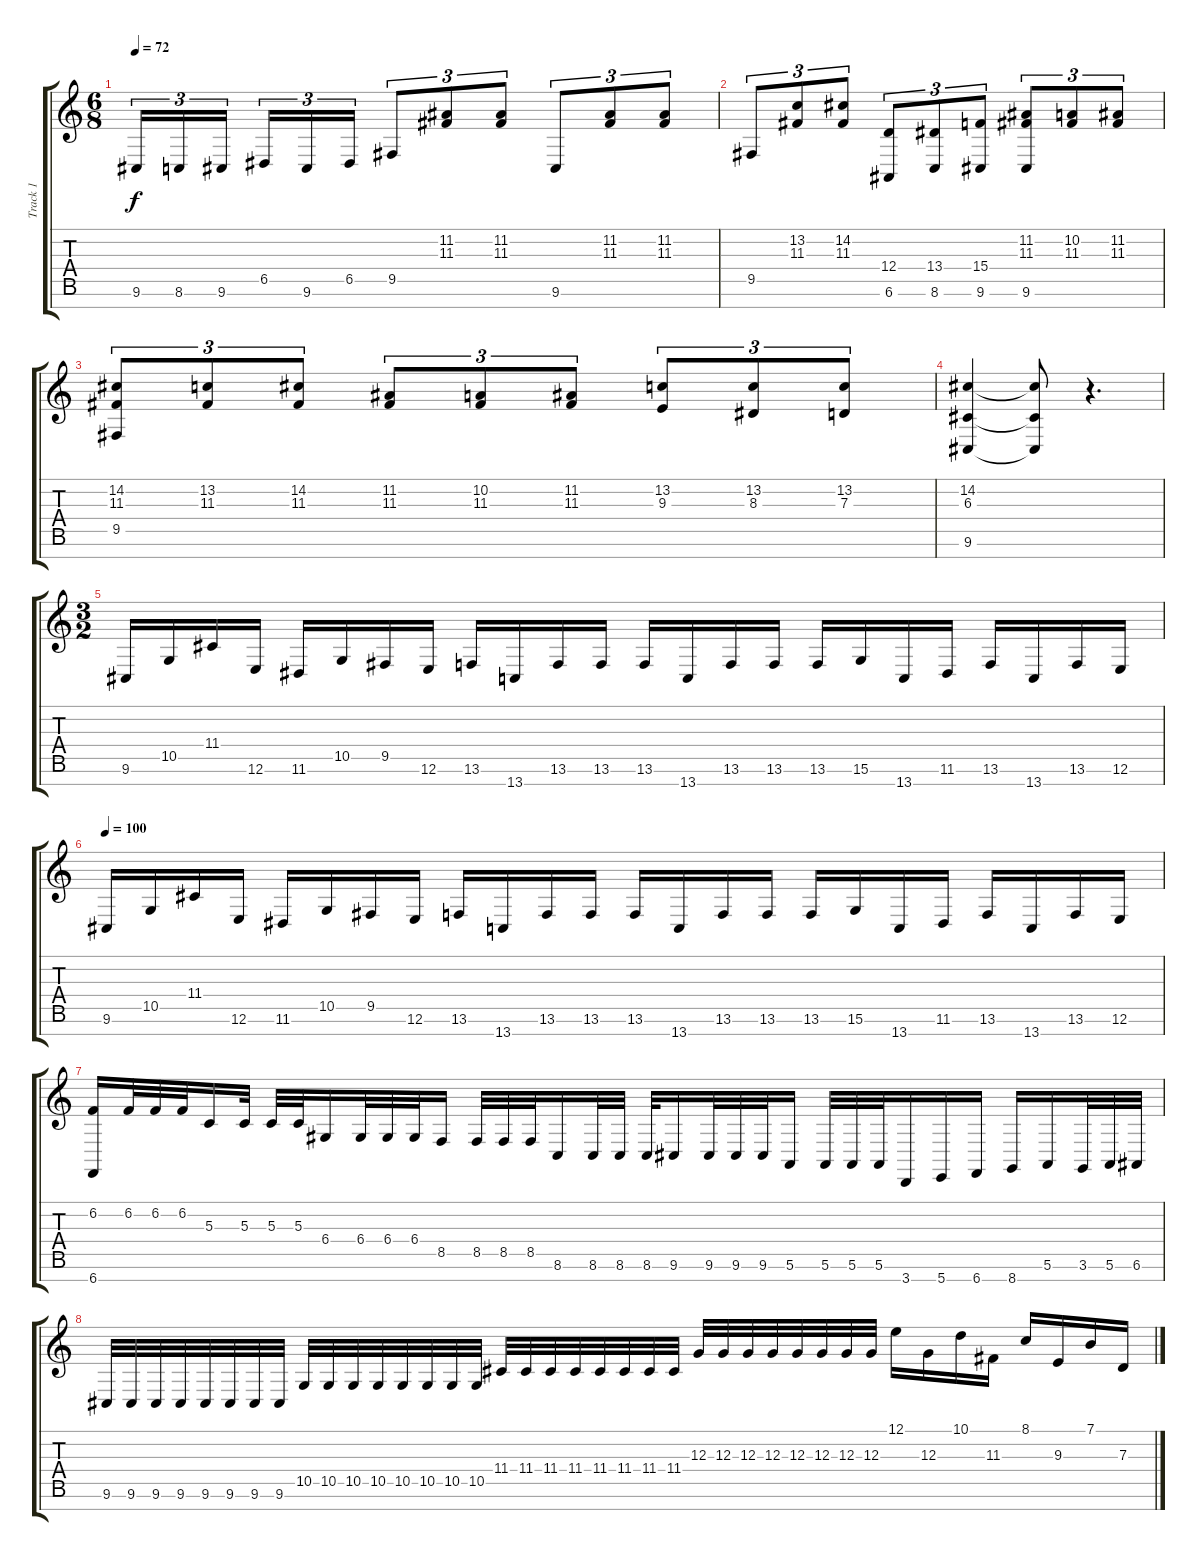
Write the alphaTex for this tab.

\track ("Track 1" "Track 1") {instrument stringensemble1}
\staff {score tabs}
\tuning (E4 B3 G3 D3 A2 E2 B1) {hide}
\ts (6 8)
\tempo 72
\clef g2
\ks c
9.6.16{tu (3 2) dy f} 8.6.16{tu (3 2)} 9.6.16{tu (3 2)} 6.5.16{tu (3 2)} 9.6.16{tu (3 2)} 6.5.16{tu (3 2)} 9.5.8{tu (3 2)} (11.2 11.3).8{tu (3 2)} (11.2 11.3).8{tu (3 2)} 9.6.8{tu (3 2)} (11.2 11.3).8{tu (3 2)} (11.2 11.3).8{tu (3 2)} |
9.5.8{tu (3 2)} (13.2 11.3).8{tu (3 2)} (14.2 11.3).8{tu (3 2)} (12.4 6.6).8{tu (3 2)} (13.4 8.6).8{tu (3 2)} (15.4 9.6).8{tu (3 2)} (11.2 11.3 9.6).8{tu (3 2)} (10.2 11.3).8{tu (3 2)} (11.2 11.3).8{tu (3 2)} |
(14.2 11.3 9.5).8{tu (3 2)} (13.2 11.3).8{tu (3 2)} (14.2 11.3).8{tu (3 2)} (11.2 11.3).8{tu (3 2)} (10.2 11.3).8{tu (3 2)} (11.2 11.3).8{tu (3 2)} (13.2 9.3).8{tu (3 2)} (13.2 8.3).8{tu (3 2)} (13.2 7.3).8{tu (3 2)} |
(14.2 6.3 9.6).4 (14.2{t} 6.3{t} 9.6{t}).8 r.4{d} |
\ts (3 2)
9.6.16 10.5.16 11.4.16 12.6.16 11.6.16 10.5.16 9.5.16 12.6.16 13.6.16 13.7.16 13.6.16 13.6.16 13.6.16 13.7.16 13.6.16 13.6.16 13.6.16 15.6.16 13.7.16 11.6.16 13.6.16 13.7.16 13.6.16 12.6.16 |
\tempo 100
9.6.16 10.5.16 11.4.16 12.6.16 11.6.16 10.5.16 9.5.16 12.6.16 13.6.16 13.7.16 13.6.16 13.6.16 13.6.16 13.7.16 13.6.16 13.6.16 13.6.16 15.6.16 13.7.16 11.6.16 13.6.16 13.7.16 13.6.16 12.6.16 |
(6.2 6.7).16 6.2.32 6.2.32 6.2.32 5.3.16 5.3.32 5.3.32 5.3.32 6.4.16 6.4.32 6.4.32 6.4.32 8.5.16 8.5.32 8.5.32 8.5.32 8.6.16 8.6.32 8.6.32 8.6.32 9.6.16 9.6.32 9.6.32 9.6.32 5.6.16 5.6.32 5.6.32 5.6.32 3.7.16 5.7.16 6.7.16 8.7.16 5.6.16 3.6.32 5.6.32 6.6.32 |
9.6.32 9.6.32 9.6.32 9.6.32 9.6.32 9.6.32 9.6.32 9.6.32 10.5.32 10.5.32 10.5.32 10.5.32 10.5.32 10.5.32 10.5.32 10.5.32 11.4.32 11.4.32 11.4.32 11.4.32 11.4.32 11.4.32 11.4.32 11.4.32 12.3.32 12.3.32 12.3.32 12.3.32 12.3.32 12.3.32 12.3.32 12.3.32 12.1.16 12.3.16 10.1.16 11.3.16 8.1.16 9.3.16 7.1.16 7.3.16
